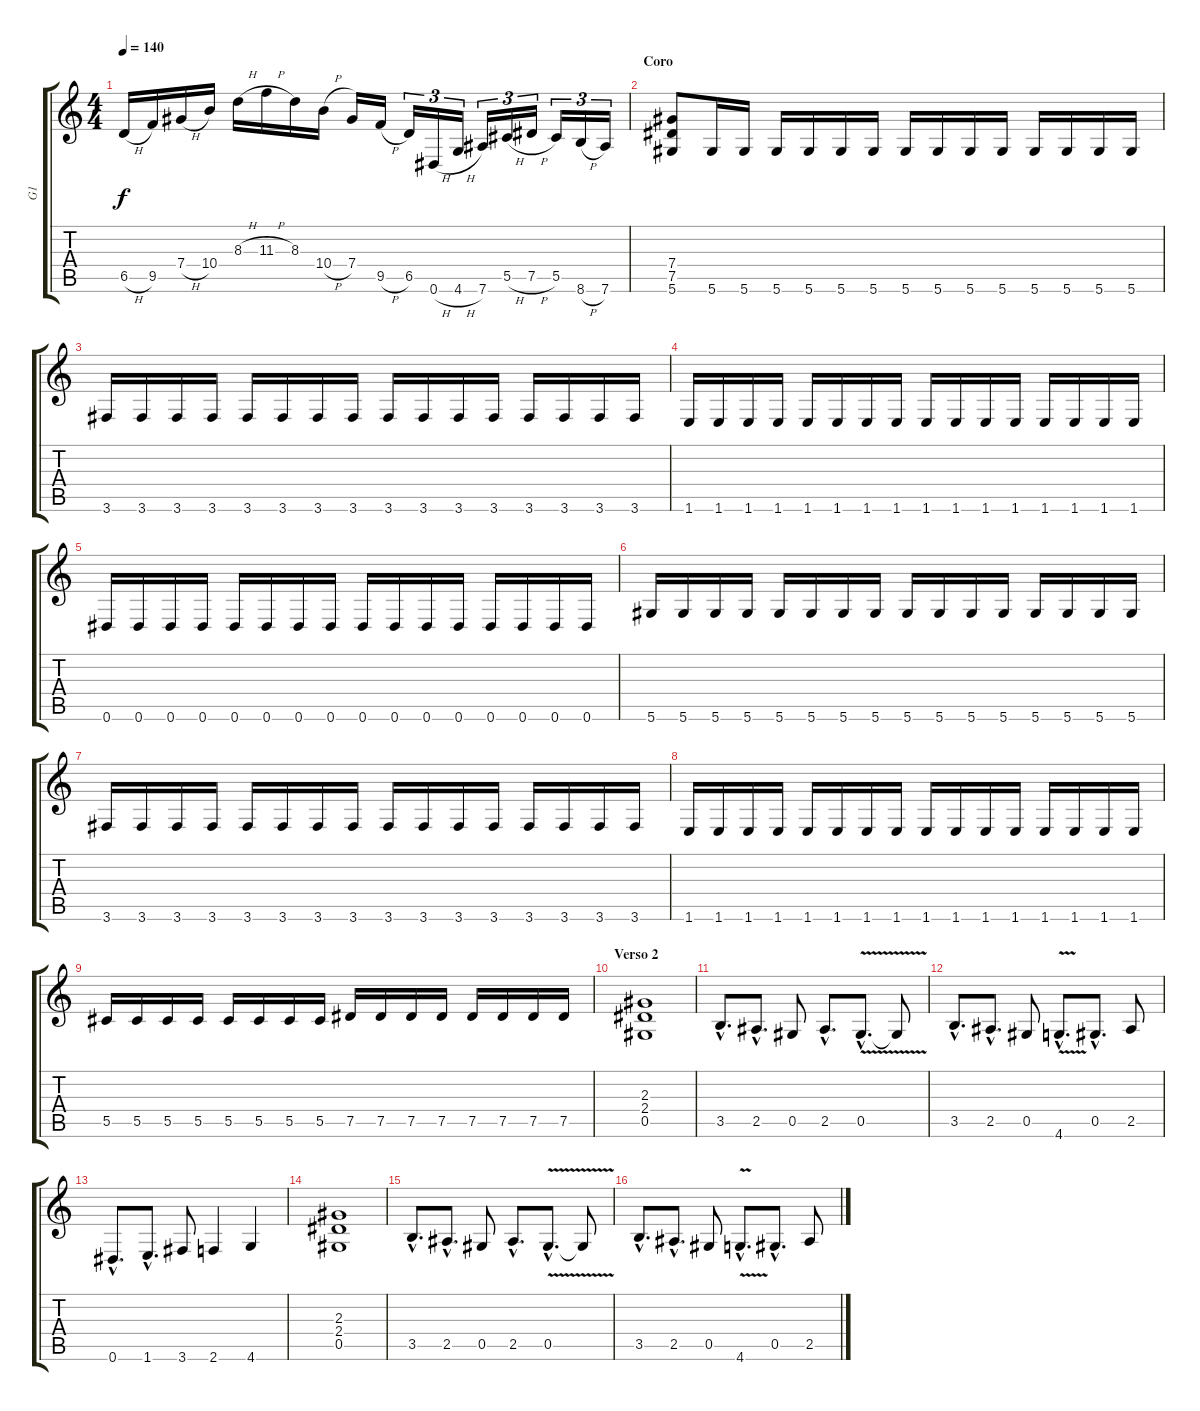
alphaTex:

\track ("G1" "G1") {instrument distortionguitar}
\staff {score tabs}
\tuning (Eb4 Bb3 Gb3 Db3 Ab2 Eb2) {hide}
\ts (4 4)
\tempo 140
\clef g2
\ks c
6.5{h}.16{dy f} 9.5.16 7.4{h}.16 10.4.16 8.3{h}.16 11.3{h}.16 8.3.16 10.4{h}.16 7.4.16 9.5{h}.16 6.5.16{tu (3 2)} 0.6{h}.16{tu (3 2)} 4.6{h}.16{tu (3 2)} 7.6.16{tu (3 2)} 5.5{h}.16{tu (3 2)} 7.5{h}.16{tu (3 2)} 5.5.16{tu (3 2)} 8.6{h}.16{tu (3 2)} 7.6.16{tu (3 2)} |
\section ("" "Coro")
(7.4 7.5 5.6).8 5.6.16 5.6.16 5.6.16 5.6.16 5.6.16 5.6.16 5.6.16 5.6.16 5.6.16 5.6.16 5.6.16 5.6.16 5.6.16 5.6.16 |
3.6.16 3.6.16 3.6.16 3.6.16 3.6.16 3.6.16 3.6.16 3.6.16 3.6.16 3.6.16 3.6.16 3.6.16 3.6.16 3.6.16 3.6.16 3.6.16 |
1.6.16 1.6.16 1.6.16 1.6.16 1.6.16 1.6.16 1.6.16 1.6.16 1.6.16 1.6.16 1.6.16 1.6.16 1.6.16 1.6.16 1.6.16 1.6.16 |
0.6.16 0.6.16 0.6.16 0.6.16 0.6.16 0.6.16 0.6.16 0.6.16 0.6.16 0.6.16 0.6.16 0.6.16 0.6.16 0.6.16 0.6.16 0.6.16 |
5.6.16 5.6.16 5.6.16 5.6.16 5.6.16 5.6.16 5.6.16 5.6.16 5.6.16 5.6.16 5.6.16 5.6.16 5.6.16 5.6.16 5.6.16 5.6.16 |
3.6.16 3.6.16 3.6.16 3.6.16 3.6.16 3.6.16 3.6.16 3.6.16 3.6.16 3.6.16 3.6.16 3.6.16 3.6.16 3.6.16 3.6.16 3.6.16 |
1.6.16 1.6.16 1.6.16 1.6.16 1.6.16 1.6.16 1.6.16 1.6.16 1.6.16 1.6.16 1.6.16 1.6.16 1.6.16 1.6.16 1.6.16 1.6.16 |
5.5.16 5.5.16 5.5.16 5.5.16 5.5.16 5.5.16 5.5.16 5.5.16 7.5.16 7.5.16 7.5.16 7.5.16 7.5.16 7.5.16 7.5.16 7.5.16 |
\section ("" "Verso 2")
(2.3 2.4 0.5).1 |
3.5{hac}.8{d} 2.5{hac}.8{d} 0.5.8 2.5{hac}.8{d} 0.5{v hac}.8{d} 0.5{t}.8 |
3.5{hac}.8{d} 2.5{hac}.8{d} 0.5.8 4.6{v hac}.8{d} 0.5{hac}.8{d} 2.5.8 |
0.6{hac}.8{d} 1.6{hac}.8{d} 3.6.8 2.6.4 4.6.4 |
(2.3 2.4 0.5).1 |
3.5{hac}.8{d} 2.5{hac}.8{d} 0.5.8 2.5{hac}.8{d} 0.5{v hac}.8{d} 0.5{t}.8 |
3.5{hac}.8{d} 2.5{hac}.8{d} 0.5.8 4.6{v hac}.8{d} 0.5{hac}.8{d} 2.5.8
